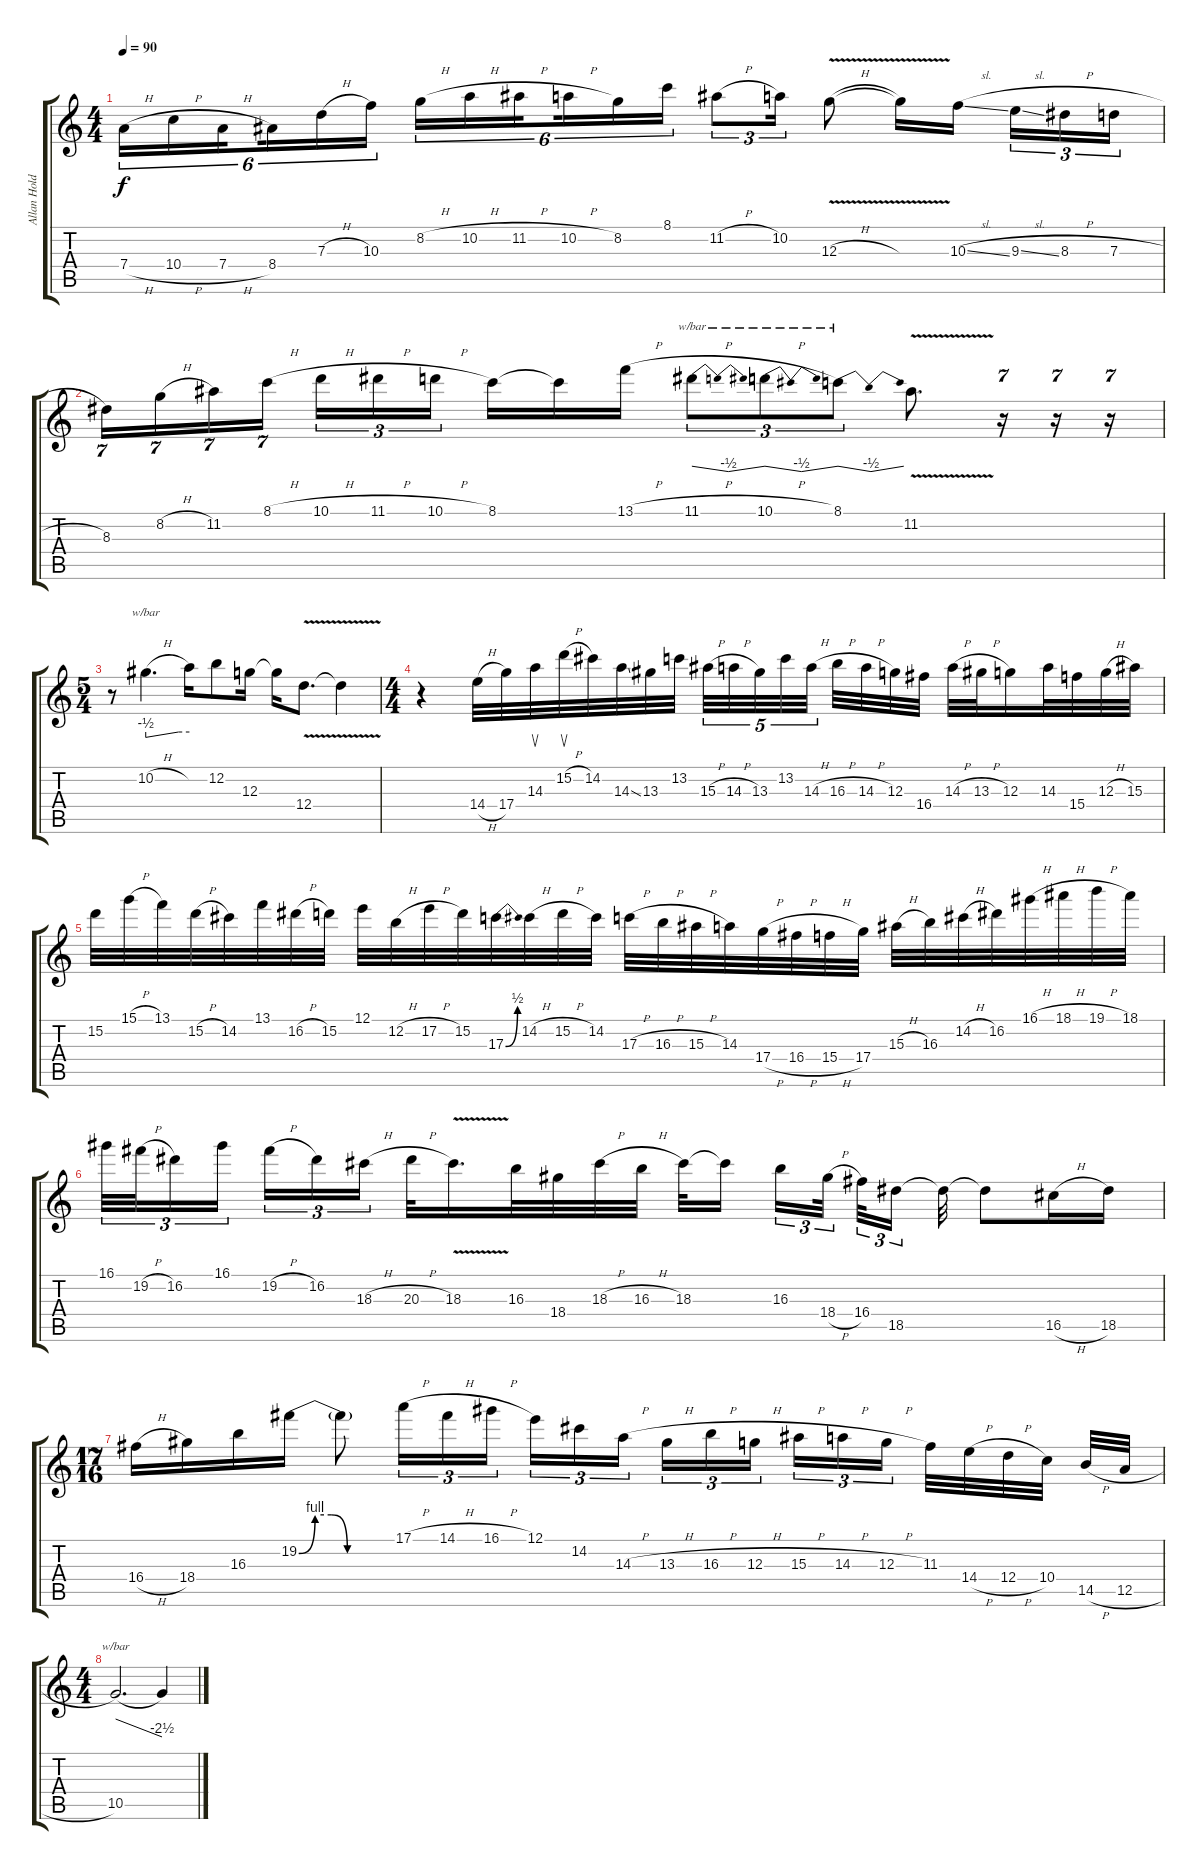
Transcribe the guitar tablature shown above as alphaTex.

\track ("Allan Holdsworth" "Allan Hold") {instrument overdrivenguitar}
\staff {score tabs}
\tuning (E4 B3 G3 D3 A2 E2) {hide}
\ts (4 4)
\tempo 90
\clef g2
\ks c
7.4{h}.16{tu (6 4) dy f} 10.4{h}.16{tu (6 4)} 7.4{h}.16{tu (6 4) beam splitsecondary} 8.4.16{tu (6 4)} 7.3{h}.16{tu (6 4)} 10.3.16{tu (6 4)} 8.2{h}.16{tu (6 4)} 10.2{h}.16{tu (6 4)} 11.2{h}.16{tu (6 4) beam splitsecondary} 10.2{h}.16{tu (6 4)} 8.2.16{tu (6 4)} 8.1.16{tu (6 4)} 11.2{h}.8{tu (3 2)} 10.2.16{tu (3 2)} 12.3{v h}.8 12.3{t}.16 10.3{sl}.16{beam splitsecondary} 9.3{sl}.16{tu (3 2)} 8.3{h}.16{tu (3 2)} 7.3{h}.16{tu (3 2)} |
8.3.16{tu (7 4)} 8.2{h}.16{tu (7 4)} 11.2.16{tu (7 4)} 8.1{h}.16{tu (7 4)} 10.1{h}.16{tu (3 2)} 11.1{h}.16{tu (3 2)} 10.1{h}.16{tu (3 2)} 8.1.16 8.1{t}.16 13.1{h}.16 11.1{h}.8{tu (3 2) tbe (dip default 0 0 30 -2 60 0)} 10.1{h}.8{tu (3 2) tbe (dip default 0 0 30 -2 60 0)} 8.1.8{tu (3 2) tbe (dip default 0 0 30 -2 60 0)} 11.2{v}.8{d} r.16{tu (7 4)} r.16{tu (7 4)} r.16{tu (7 4)} |
\ts (5 4)
r.8 10.2{h}.4{d tbe (custom default 0 -2 45 0 60 0)} 10.2{t}.16 12.2.8 12.3.16 12.3{t}.16 12.4{v}.8{d} 12.4{t}.4 |
\ts (4 4)
r.4 14.4{h}.32 17.4.32 14.3.32{su} 15.2{h}.32{su} 14.2.32 14.3{ss}.32 13.3.32 13.2.32 15.3{h}.32{tu (5 4)} 14.3{h}.32{tu (5 4)} 13.3.32{tu (5 4)} 13.2.32{tu (5 4)} 14.3{h}.32{tu (5 4) beam splitsecondary} 16.3{h}.32 14.3{h}.32 12.3.32 16.4.32 14.3{h}.32 13.3{h}.32 12.3.16 14.3.32 15.4.32 12.3{h}.32 15.3.32 |
15.2.32 15.1{h}.32 13.1.32 15.2{h}.32 14.2.32 13.1.32 16.2{h}.32 15.2.32 12.1.32 12.2{h}.32 17.2{h}.32 15.2.32 17.3{be (bend 0 0 60 2)}.32 14.2{h}.32 15.2{h}.32 14.2.32 17.3{h}.32 16.3{h}.32 15.3{h}.32 14.3.32 17.4{h}.32 16.4{h}.32 15.4{h}.32 17.4.32 15.3{h}.32 16.3.32 14.2{h}.32 16.2.32 16.1{h}.32 18.1{h}.32 19.1{h}.32 18.1.32 |
16.1.32{tu (3 2)} 19.2{h}.32{tu (3 2)} 16.2.16{tu (3 2)} 16.1.16{tu (3 2) beam splitsecondary} 19.2{h}.16{tu (3 2)} 16.2.16{tu (3 2)} 18.3{h}.16{tu (3 2)} 20.3{h}.32 18.3{v}.16{d} 16.3.32 18.4.32 18.3{h}.32 16.3{h}.32 18.3.32 18.3{t}.16{beam splitsecondary} 16.3.16{tu (3 2)} 18.4{h}.32{tu (3 2) beam splitsecondary} 16.4.32{tu (3 2)} 18.5.16{tu (3 2) beam splitsecondary} 18.5{t}.32 18.5{t}.8 16.5{h}.16 18.5.16 |
\ts (17 16)
16.4{h}.16 18.4.16 16.3.16 19.2{be (custom 0 0 10 4 20 4 30 0 60 0)}.16 19.2{t}.8 17.1{h}.16{tu (3 2)} 14.1{h}.16{tu (3 2)} 16.1{h}.16{tu (3 2)} 12.1.16{tu (3 2)} 14.2.16{tu (3 2)} 14.3{h}.16{tu (3 2)} 13.3{h}.16{tu (3 2)} 16.3{h}.16{tu (3 2)} 12.3{h}.16{tu (3 2)} 15.3{h}.16{tu (3 2)} 14.3{h}.16{tu (3 2)} 12.3{h}.16{tu (3 2)} 11.3.32 14.4{h}.32 12.4{h}.32 10.4.32 14.5{h}.32 12.5{h}.32 |
\ts (4 4)
10.5.2{d tbe (dive default 0 0 60 -10)} 10.5{t}.4
